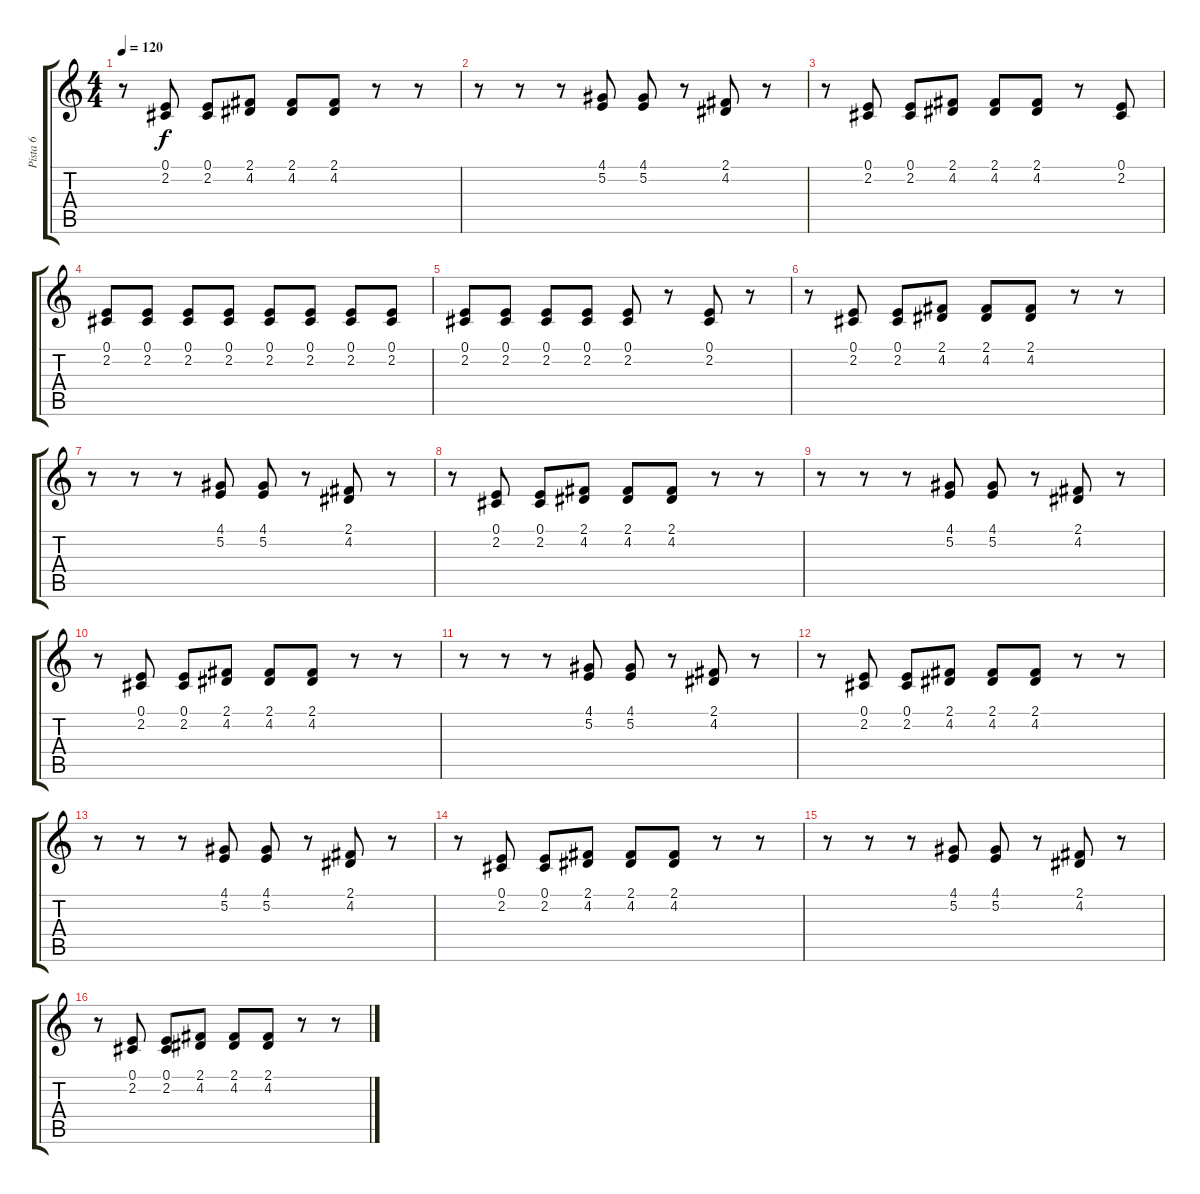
\track ("Pista 6" "Pista 6") {instrument synthbrass1}
\staff {score tabs}
\tuning (E4 B3 G3 D3 A2 E2) {hide}
\ts (4 4)
\tempo 120
\clef g2
\ks c
r.8{dy f} (0.1 2.2).8 (0.1 2.2).8 (2.1 4.2).8 (2.1 4.2).8 (2.1 4.2).8 r.8 r.8 |
r.8 r.8 r.8 (4.1 5.2).8 (4.1 5.2).8 r.8 (2.1 4.2).8 r.8 |
r.8 (0.1 2.2).8 (0.1 2.2).8 (2.1 4.2).8 (2.1 4.2).8 (2.1 4.2).8 r.8 (0.1 2.2).8 |
(0.1 2.2).8 (0.1 2.2).8 (0.1 2.2).8 (0.1 2.2).8 (0.1 2.2).8 (0.1 2.2).8 (0.1 2.2).8 (0.1 2.2).8 |
(0.1 2.2).8 (0.1 2.2).8 (0.1 2.2).8 (0.1 2.2).8 (0.1 2.2).8 r.8 (0.1 2.2).8 r.8 |
r.8 (0.1 2.2).8 (0.1 2.2).8 (2.1 4.2).8 (2.1 4.2).8 (2.1 4.2).8 r.8 r.8 |
r.8 r.8 r.8 (4.1 5.2).8 (4.1 5.2).8 r.8 (2.1 4.2).8 r.8 |
r.8 (0.1 2.2).8 (0.1 2.2).8 (2.1 4.2).8 (2.1 4.2).8 (2.1 4.2).8 r.8 r.8 |
r.8 r.8 r.8 (4.1 5.2).8 (4.1 5.2).8 r.8 (2.1 4.2).8 r.8 |
r.8 (0.1 2.2).8 (0.1 2.2).8 (2.1 4.2).8 (2.1 4.2).8 (2.1 4.2).8 r.8 r.8 |
r.8 r.8 r.8 (4.1 5.2).8 (4.1 5.2).8 r.8 (2.1 4.2).8 r.8 |
r.8 (0.1 2.2).8 (0.1 2.2).8 (2.1 4.2).8 (2.1 4.2).8 (2.1 4.2).8 r.8 r.8 |
r.8 r.8 r.8 (4.1 5.2).8 (4.1 5.2).8 r.8 (2.1 4.2).8 r.8 |
r.8 (0.1 2.2).8 (0.1 2.2).8 (2.1 4.2).8 (2.1 4.2).8 (2.1 4.2).8 r.8 r.8 |
r.8 r.8 r.8 (4.1 5.2).8 (4.1 5.2).8 r.8 (2.1 4.2).8 r.8 |
r.8 (0.1 2.2).8 (0.1 2.2).8 (2.1 4.2).8 (2.1 4.2).8 (2.1 4.2).8 r.8 r.8
